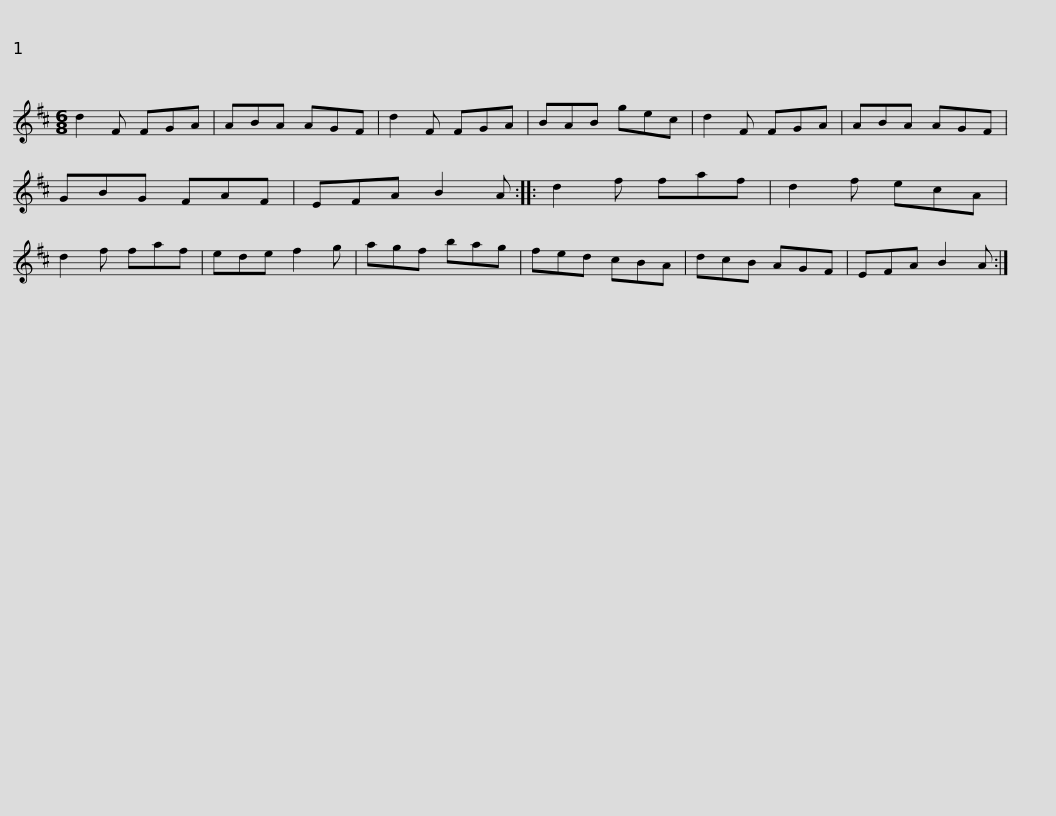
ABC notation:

X:1
L:1/8
M:6/8
I:linebreak $
K:D
V:1 treble
V:1
 d2 F FGA | ABA AGF | d2 F FGA | BAB gec | d2 F FGA | %5
 ABA AGF | GBG FAF |$ EFA B2 A :: d2 f faf | d2 f ecA | %10
 d2 f faf | ede f2 g | agf bag | fed cBA | dcB AGF |$ %15
 EFA B2 A :| %16
